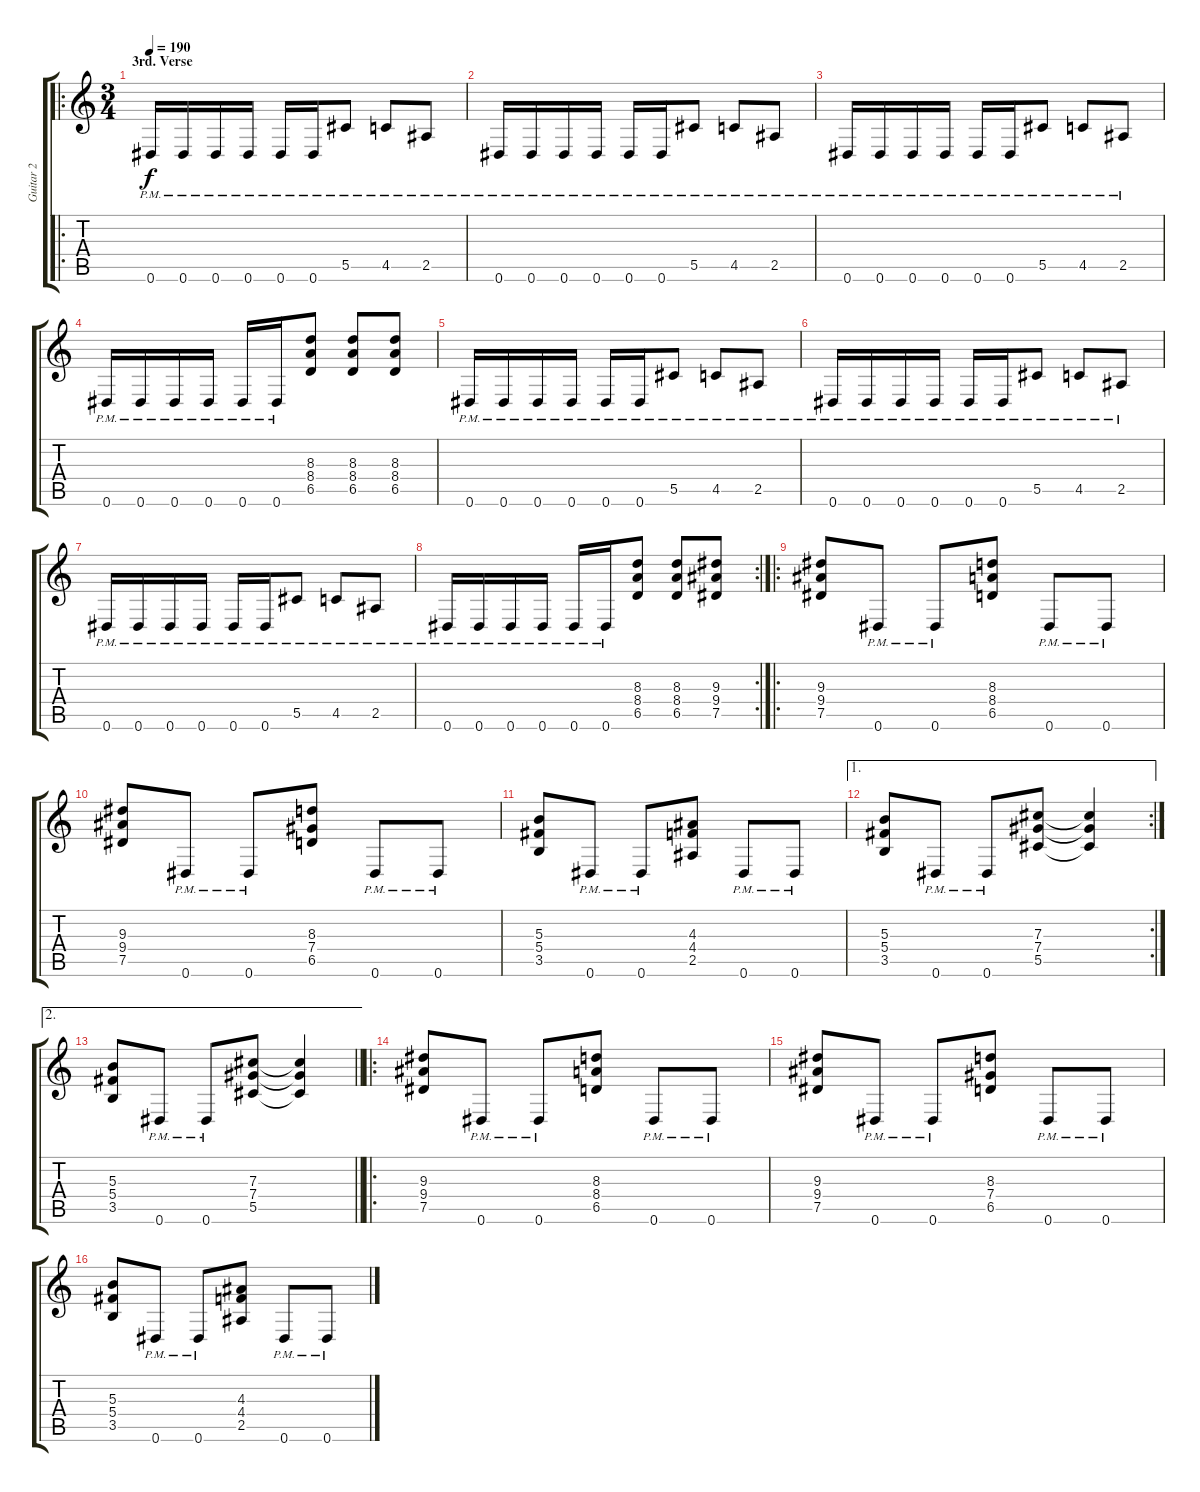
\track ("Guitar 2" "Guitar 2") {instrument overdrivenguitar}
\staff {score tabs}
\tuning (Eb4 Bb3 Gb3 Db3 Ab2 Eb2) {hide}
\ro
\ts (3 4)
\section ("" "3rd. Verse")
\tempo 190
\clef g2
\ks c
0.6{pm}.16{dy f} 0.6{pm}.16 0.6{pm}.16 0.6{pm}.16 0.6{pm}.16 0.6{pm}.16 5.5{pm}.8 4.5{pm}.8 2.5{pm}.8 |
0.6{pm}.16 0.6{pm}.16 0.6{pm}.16 0.6{pm}.16 0.6{pm}.16 0.6{pm}.16 5.5{pm}.8 4.5{pm}.8 2.5{pm}.8 |
0.6{pm}.16 0.6{pm}.16 0.6{pm}.16 0.6{pm}.16 0.6{pm}.16 0.6{pm}.16 5.5{pm}.8 4.5{pm}.8 2.5{pm}.8 |
0.6{pm}.16 0.6{pm}.16 0.6{pm}.16 0.6{pm}.16 0.6{pm}.16 0.6{pm}.16 (8.3 8.4 6.5).8 (8.3 8.4 6.5).8 (8.3 8.4 6.5).8 |
0.6{pm}.16 0.6{pm}.16 0.6{pm}.16 0.6{pm}.16 0.6{pm}.16 0.6{pm}.16 5.5{pm}.8 4.5{pm}.8 2.5{pm}.8 |
0.6{pm}.16 0.6{pm}.16 0.6{pm}.16 0.6{pm}.16 0.6{pm}.16 0.6{pm}.16 5.5{pm}.8 4.5{pm}.8 2.5{pm}.8 |
0.6{pm}.16 0.6{pm}.16 0.6{pm}.16 0.6{pm}.16 0.6{pm}.16 0.6{pm}.16 5.5{pm}.8 4.5{pm}.8 2.5{pm}.8 |
\rc 2
0.6{pm}.16 0.6{pm}.16 0.6{pm}.16 0.6{pm}.16 0.6{pm}.16 0.6{pm}.16 (8.3 8.4 6.5).8 (8.3 8.4 6.5).8 (9.3 9.4 7.5).8 |
\ro
(9.3 9.4 7.5).8 0.6{pm}.8 0.6{pm}.8 (8.3 8.4 6.5).8 0.6{pm}.8 0.6{pm}.8 |
(9.3 9.4 7.5).8 0.6{pm}.8 0.6{pm}.8 (8.3 7.4 6.5).8 0.6{pm}.8 0.6{pm}.8 |
(5.3 5.4 3.5).8 0.6{pm}.8 0.6{pm}.8 (4.3 4.4 2.5).8 0.6{pm}.8 0.6{pm}.8 |
\ae 1
\rc 2
(5.3 5.4 3.5).8 0.6{pm}.8 0.6{pm}.8 (7.3 7.4 5.5).8 (7.3{t} 7.4{t} 5.5{t}).4 |
\ae 2
\barLineRight lightlight
(5.3 5.4 3.5).8 0.6{pm}.8 0.6{pm}.8 (7.3 7.4 5.5).8 (7.3{t} 7.4{t} 5.5{t}).4 |
\ro
(9.3 9.4 7.5).8 0.6{pm}.8 0.6{pm}.8 (8.3 8.4 6.5).8 0.6{pm}.8 0.6{pm}.8 |
(9.3 9.4 7.5).8 0.6{pm}.8 0.6{pm}.8 (8.3 7.4 6.5).8 0.6{pm}.8 0.6{pm}.8 |
(5.3 5.4 3.5).8 0.6{pm}.8 0.6{pm}.8 (4.3 4.4 2.5).8 0.6{pm}.8 0.6{pm}.8
